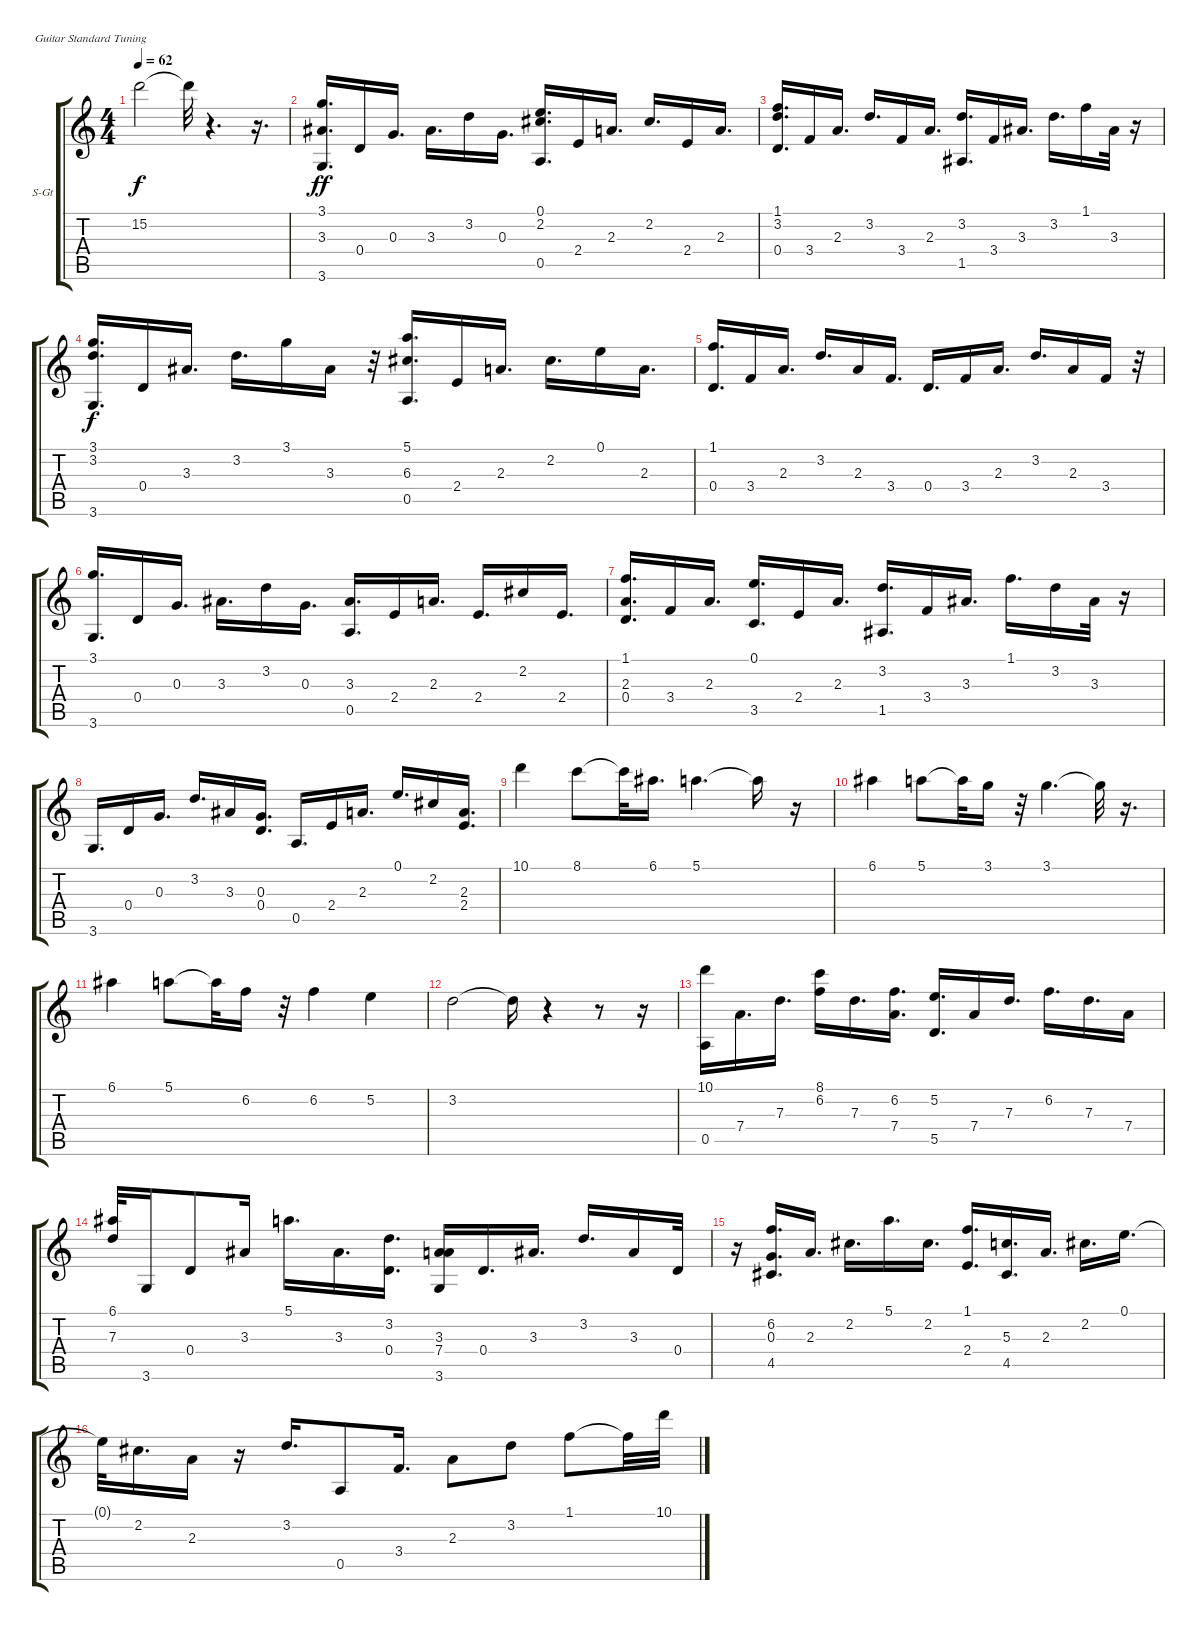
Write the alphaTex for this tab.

\bracketExtendMode groupsimilarinstruments
\firstSystemTrackNameOrientation horizontal
\otherSystemsTrackNameOrientation horizontal
\track ("Соло/Ритм гитара" "S-Gt") {instrument acousticguitarsteel}
\staff {score tabs}
\tuning (E4 B3 G3 D3 A2 E2)
\ts (4 4)
\tempo 62
\clef g2
\ks c
15.2.2{dy f} 15.2{t}.32 r.4{d} r.16{d} |
(3.1 3.3 3.6).16{d dy ff} 0.4.16 0.3.16{d} 3.3.16{d} 3.2.16 0.3.16{d} (0.1 2.2 0.5).16{d} 2.4.16 2.3.16{d} 2.2.16{d} 2.4.16 2.3.16{d} |
(1.1 3.2 0.4).16{d} 3.4.16 2.3.16{d} 3.2.16{d} 3.4.16 2.3.16{d} (3.2 1.5).16{d} 3.4.16 3.3.16{d} 3.2.16{d} 1.1.16 3.3.32 r.16 |
(3.1 3.2 3.6).16{d dy f} 0.4.16 3.3.16{d} 3.2.16{d} 3.1.16 3.3.16 r.32 (5.1 6.3 0.5).16{d} 2.4.16 2.3.16{d} 2.2.16{d} 0.1.16 2.3.16{d} |
(1.1 0.4).16{d} 3.4.16 2.3.16{d} 3.2.16{d} 2.3.16 3.4.16{d} 0.4.16{d} 3.4.16 2.3.16{d} 3.2.16{d} 2.3.16 3.4.16 r.32 |
(3.1 3.6).16{d} 0.4.16 0.3.16{d} 3.3.16{d} 3.2.16 0.3.16{d} (3.3 0.5).16{d} 2.4.16 2.3.16{d} 2.4.16{d} 2.2.16 2.4.16{d} |
(1.1 2.3 0.4).16{d} 3.4.16 2.3.16{d} (0.1 3.5).16{d} 2.4.16 2.3.16{d} (3.2 1.5).16{d} 3.4.16 3.3.16{d} 1.1.16{d} 3.2.16 3.3.32 r.16 |
3.6.16{d} 0.4.16 0.3.16{d} 3.2.16{d} 3.3.16 (0.3 0.4).16{d} 0.5.16{d} 2.4.16 2.3.16{d} 0.1.16{d} 2.2.16 (2.3 2.4).16{d} |
10.1.4 8.1.8 8.1{t}.32 6.1.16{d} 5.1.4{d} 5.1{t}.16 r.16 |
6.1.4 5.1.8 5.1{t}.32 3.1.16 r.32 3.1.4{d} 3.1{t}.32 r.16{d} |
6.1.4 5.1.8 5.1{t}.32 6.2.16 r.32 6.2.4 5.2.4 |
3.2.2 3.2{t}.16 r.4 r.8 r.16 |
(10.1 0.5).16 7.4.16{d} 7.3.16{d} (8.1 6.2).16 7.3.16{d} (6.2 7.4).16{d} (5.2 5.5).16{d} 7.4.16 7.3.16{d} 6.2.16{d} 7.3.16{d} 7.4.16 |
(6.1 7.3).32 3.6.16 0.4.8 3.3.16 5.1.16{d} 3.3.16{d} (3.2 0.4).16{d} (3.3 7.4 3.6).16 0.4.16{d} 3.3.16{d} 3.2.16{d} 3.3.16 0.4.32 |
r.16 (6.2 0.3 4.5).16{d} 2.3.16{d} 2.2.16{d} 5.1.16{d} 2.2.16{d} (1.1 2.4).16{d} (5.3 4.5).16{d} 2.3.16{d} 2.2.16{d} 0.1.16{d} |
0.1{t}.32 2.2.16{d} 2.3.16 r.16 3.2.16{d} 0.5.8 3.4.16{d} 2.3.8 3.2.8 1.1.8 1.1{t}.32 10.1.32
